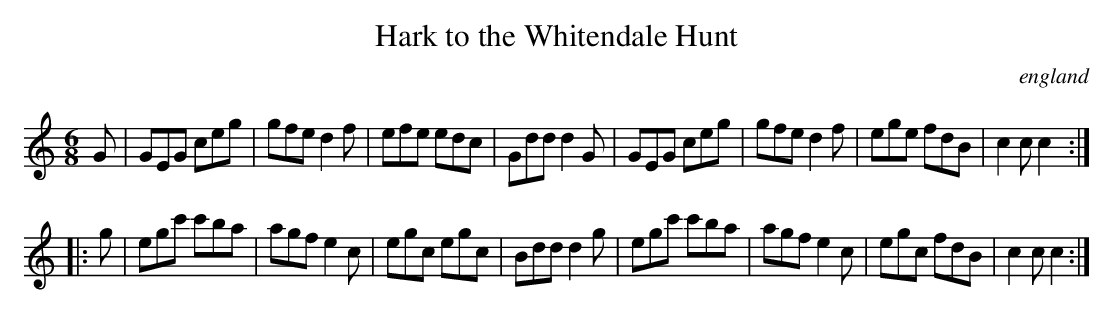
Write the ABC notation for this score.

X:1
T:Hark to the Whitendale Hunt
O:england
M:6/8
K:C
G | GEG ceg | gfe d2f | efe edc | Gdd d2G | \
GEG ceg | gfe d2f | ege fdB | c2c c2 :|
|:g | egc' c'ba | agf e2 c | egc egc | Bdd d2g | \
egc' c'ba | agf e2c | egc fdB | c2c c2:|
